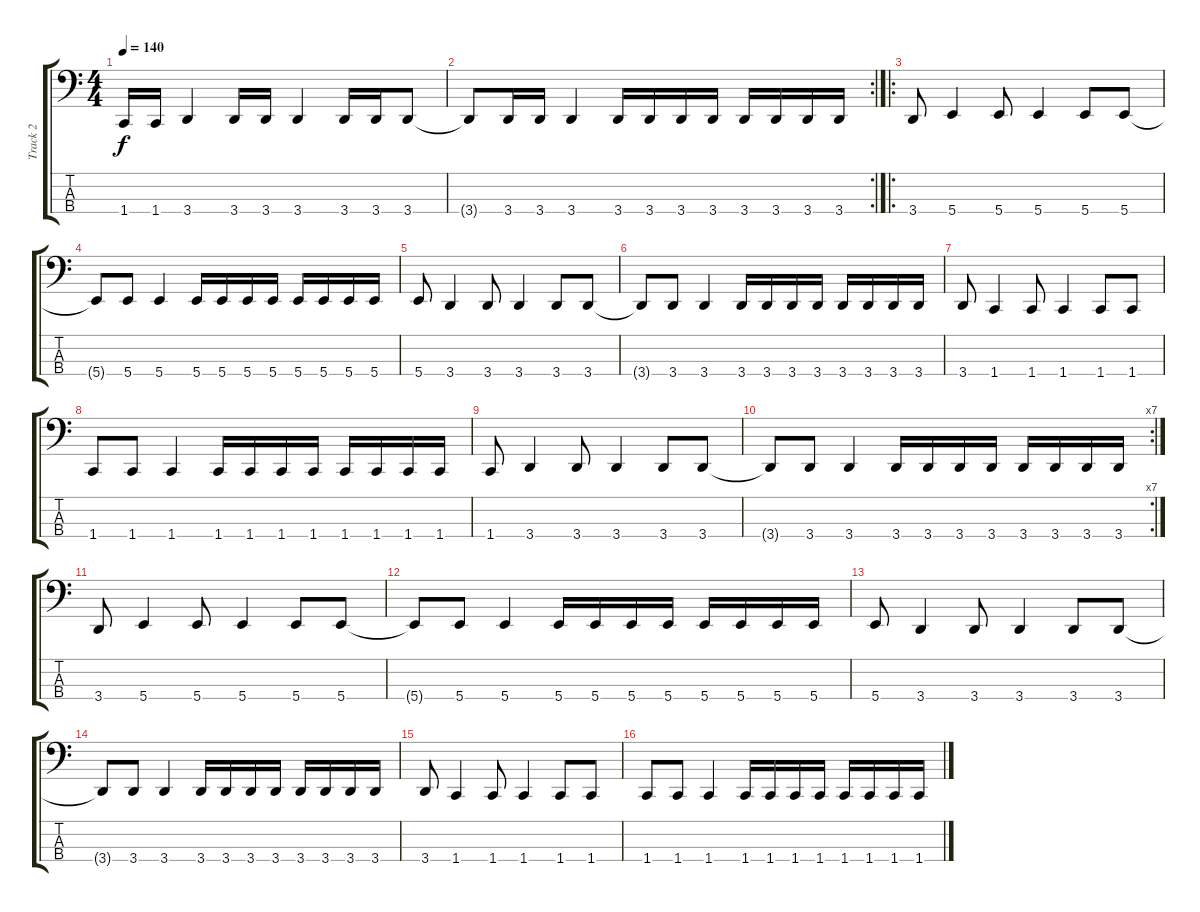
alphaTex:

\track ("Track 2" "Track 2") {instrument electricbasspick}
\staff {score tabs}
\tuning (D2 A1 E1 B0) {hide}
\ts (4 4)
\tempo 140
\clef f4
\ks c
1.4.16{dy f} 1.4.16 3.4.4 3.4.16 3.4.16 3.4.4 3.4.16 3.4.16 3.4.8 |
\rc 2
3.4{t}.8 3.4.16 3.4.16 3.4.4 3.4.16 3.4.16 3.4.16 3.4.16 3.4.16 3.4.16 3.4.16 3.4.16 |
\ro
3.4.8 5.4.4 5.4.8 5.4.4 5.4.8 5.4.8 |
5.4{t}.8 5.4.8 5.4.4 5.4.16 5.4.16 5.4.16 5.4.16 5.4.16 5.4.16 5.4.16 5.4.16 |
5.4.8 3.4.4 3.4.8 3.4.4 3.4.8 3.4.8 |
3.4{t}.8 3.4.8 3.4.4 3.4.16 3.4.16 3.4.16 3.4.16 3.4.16 3.4.16 3.4.16 3.4.16 |
3.4.8 1.4.4 1.4.8 1.4.4 1.4.8 1.4.8 |
1.4.8 1.4.8 1.4.4 1.4.16 1.4.16 1.4.16 1.4.16 1.4.16 1.4.16 1.4.16 1.4.16 |
1.4.8 3.4.4 3.4.8 3.4.4 3.4.8 3.4.8 |
\rc 7
3.4{t}.8 3.4.8 3.4.4 3.4.16 3.4.16 3.4.16 3.4.16 3.4.16 3.4.16 3.4.16 3.4.16 |
3.4.8 5.4.4 5.4.8 5.4.4 5.4.8 5.4.8 |
5.4{t}.8 5.4.8 5.4.4 5.4.16 5.4.16 5.4.16 5.4.16 5.4.16 5.4.16 5.4.16 5.4.16 |
5.4.8 3.4.4 3.4.8 3.4.4 3.4.8 3.4.8 |
3.4{t}.8 3.4.8 3.4.4 3.4.16 3.4.16 3.4.16 3.4.16 3.4.16 3.4.16 3.4.16 3.4.16 |
3.4.8 1.4.4 1.4.8 1.4.4 1.4.8 1.4.8 |
1.4.8 1.4.8 1.4.4 1.4.16 1.4.16 1.4.16 1.4.16 1.4.16 1.4.16 1.4.16 1.4.16
